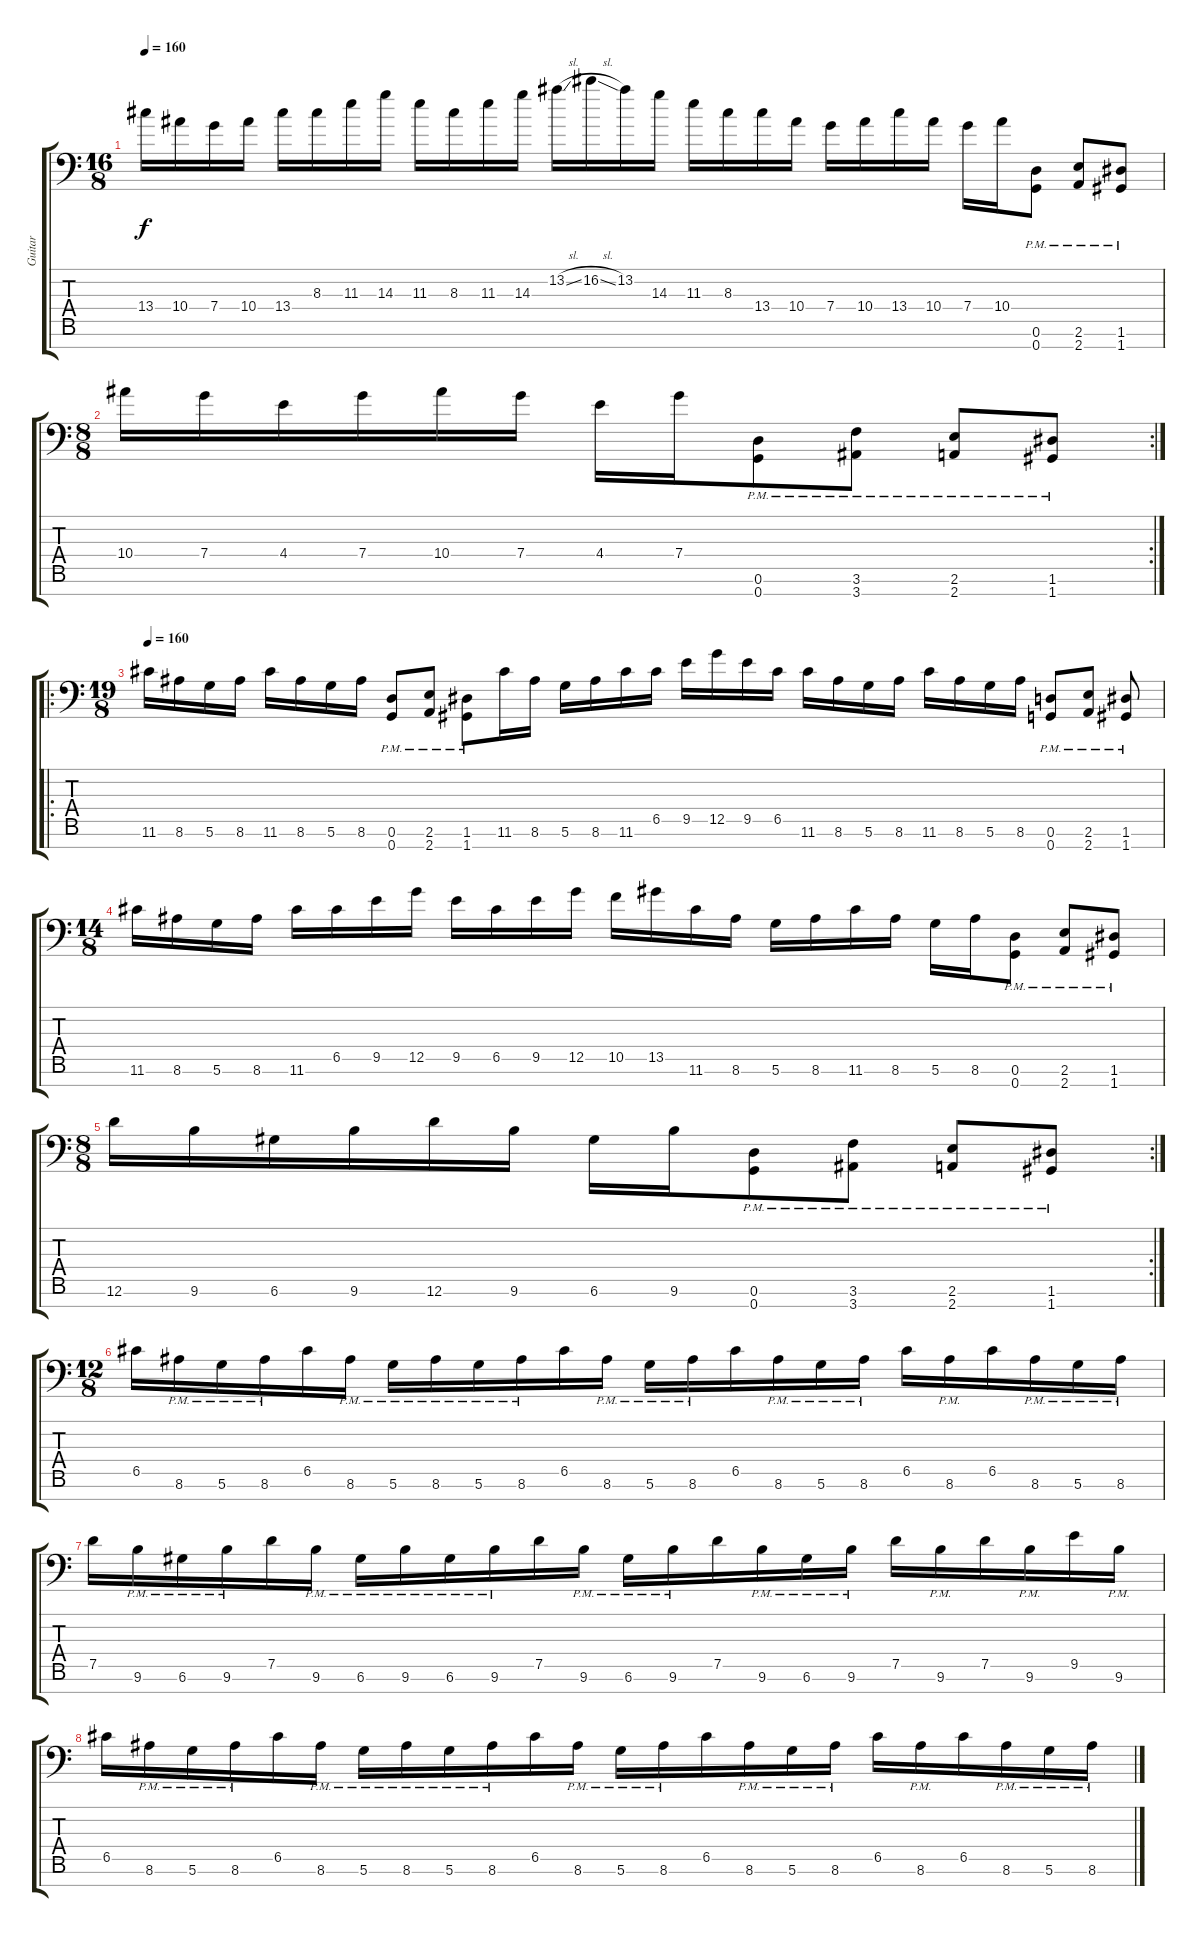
\track ("Guitar" "Guitar") {instrument distortionguitar}
\staff {score tabs}
\tuning (D4 A3 F3 C3 G2 D2 G1) {hide}
\ts (16 8)
\tempo 160
\clef f4
\ks c
13.4.16{dy f} 10.4.16 7.4.16 10.4.16 13.4.16 8.3.16 11.3.16 14.3.16 11.3.16 8.3.16 11.3.16 14.3.16 13.2{sl}.16{beam Down} 16.2{sl}.16{beam Down} 13.2.16{beam Down} 14.3.16{beam Down} 11.3.16{beam Down} 8.3.16{beam Down} 13.4.16 10.4.16 7.4.16 10.4.16 13.4.16 10.4.16 7.4.16 10.4.16 (0.6{pm} 0.7{pm}).8 (2.6{pm} 2.7{pm}).8 (1.6{pm} 1.7{pm}).8 |
\rc 2
\ts (8 8)
10.4.16 7.4.16 4.4.16 7.4.16 10.4.16 7.4.16 4.4.16 7.4.16 (0.6{pm} 0.7{pm}).8 (3.6{pm} 3.7{pm}).8 (2.6{pm} 2.7{pm}).8 (1.6{pm} 1.7{pm}).8 |
\ro
\ts (19 8)
\tempo 160
11.6.16 8.6.16 5.6.16 8.6.16 11.6.16 8.6.16 5.6.16 8.6.16 (0.6{pm} 0.7{pm}).8 (2.6{pm} 2.7{pm}).8 (1.6{pm} 1.7{pm}).8 11.6.16 8.6.16 5.6.16 8.6.16 11.6.16 6.5.16 9.5.16 12.5.16 9.5.16 6.5.16 11.6.16 8.6.16 5.6.16 8.6.16 11.6.16 8.6.16 5.6.16 8.6.16 (0.6{pm} 0.7{pm}).8 (2.6{pm} 2.7{pm}).8 (1.6{pm} 1.7{pm}).8 |
\ts (14 8)
11.6.16 8.6.16 5.6.16 8.6.16 11.6.16 6.5.16 9.5.16 12.5.16 9.5.16 6.5.16 9.5.16 12.5.16 10.5.16{beam Down} 13.5.16{beam Down} 11.6.16 8.6.16 5.6.16 8.6.16 11.6.16 8.6.16 5.6.16 8.6.16 (0.6{pm} 0.7{pm}).8 (2.6{pm} 2.7{pm}).8 (1.6{pm} 1.7{pm}).8 |
\rc 2
\ts (8 8)
12.6.16 9.6.16 6.6.16 9.6.16 12.6.16 9.6.16 6.6.16 9.6.16 (0.6{pm} 0.7{pm}).8 (3.6{pm} 3.7{pm}).8 (2.6{pm} 2.7{pm}).8 (1.6{pm} 1.7{pm}).8 |
\ts (12 8)
6.5.16 8.6{pm}.16 5.6{pm}.16 8.6{pm}.16 6.5.16 8.6{pm}.16 5.6{pm}.16 8.6{pm}.16 5.6{pm}.16 8.6{pm}.16 6.5.16 8.6{pm}.16 5.6{pm}.16 8.6{pm}.16 6.5.16 8.6{pm}.16 5.6{pm}.16 8.6{pm}.16 6.5.16 8.6{pm}.16 6.5.16 8.6{pm}.16 5.6{pm}.16 8.6{pm}.16 |
7.5.16 9.6{pm}.16 6.6{pm}.16 9.6{pm}.16 7.5.16 9.6{pm}.16 6.6{pm}.16 9.6{pm}.16 6.6{pm}.16 9.6{pm}.16 7.5.16 9.6{pm}.16 6.6{pm}.16 9.6{pm}.16 7.5.16 9.6{pm}.16 6.6{pm}.16 9.6{pm}.16 7.5.16 9.6{pm}.16 7.5.16 9.6{pm}.16 9.5.16 9.6{pm}.16 |
6.5.16 8.6{pm}.16 5.6{pm}.16 8.6{pm}.16 6.5.16 8.6{pm}.16 5.6{pm}.16 8.6{pm}.16 5.6{pm}.16 8.6{pm}.16 6.5.16 8.6{pm}.16 5.6{pm}.16 8.6{pm}.16 6.5.16 8.6{pm}.16 5.6{pm}.16 8.6{pm}.16 6.5.16 8.6{pm}.16 6.5.16 8.6{pm}.16 5.6{pm}.16 8.6{pm}.16
